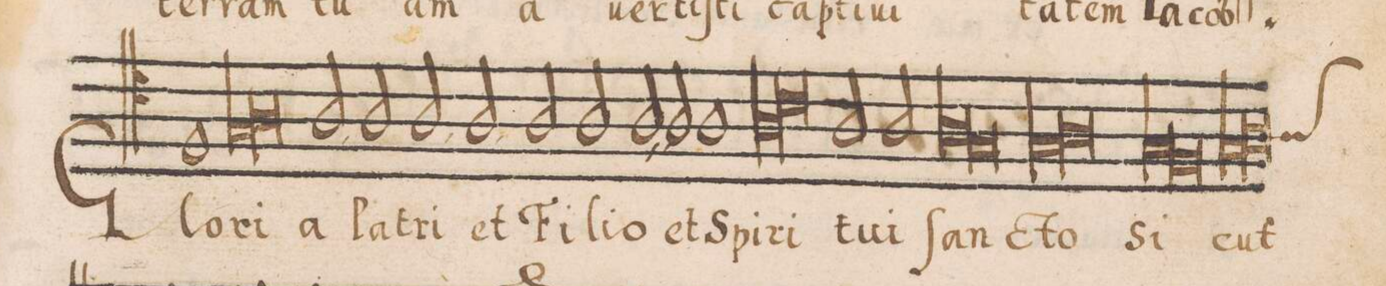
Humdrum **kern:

**kern	**text
*I"TENOR	*
*clefC4	*
*k[]	*
*met(C|)	*
*M2/1	*
1F	Glo-
*lig	*
1G	-ri-
=55-	=55-
1A	.
*Xlig	*
2A,</	-a
2A/	Pa-
=56-	=56-
2A,</	-tri
2A,</	et
2A/	Fi-
2A/	-li-
=57-	=57-
2A,</	-o
2A,</	et
1A	Spi-
=58-	=58-
*lig	*
1A	-ri-
1c	.
*Xlig	*
=59-	=59-
2A/	-tu-
2A/	-i
*lig	*
1A	ſan-
=60-	=60-
1G	.
*Xlig	*
*lig	*
1G	-cto
=61-	=61-
1A	.
*Xlig	*
*lig	*
1G	Si-
=62-	=62-
1F	.
*Xlig	*
*lig	*
1G	-cut
=63-	=63-
*custos:A	*
1A	.
*Xlig	*
*-	*-
